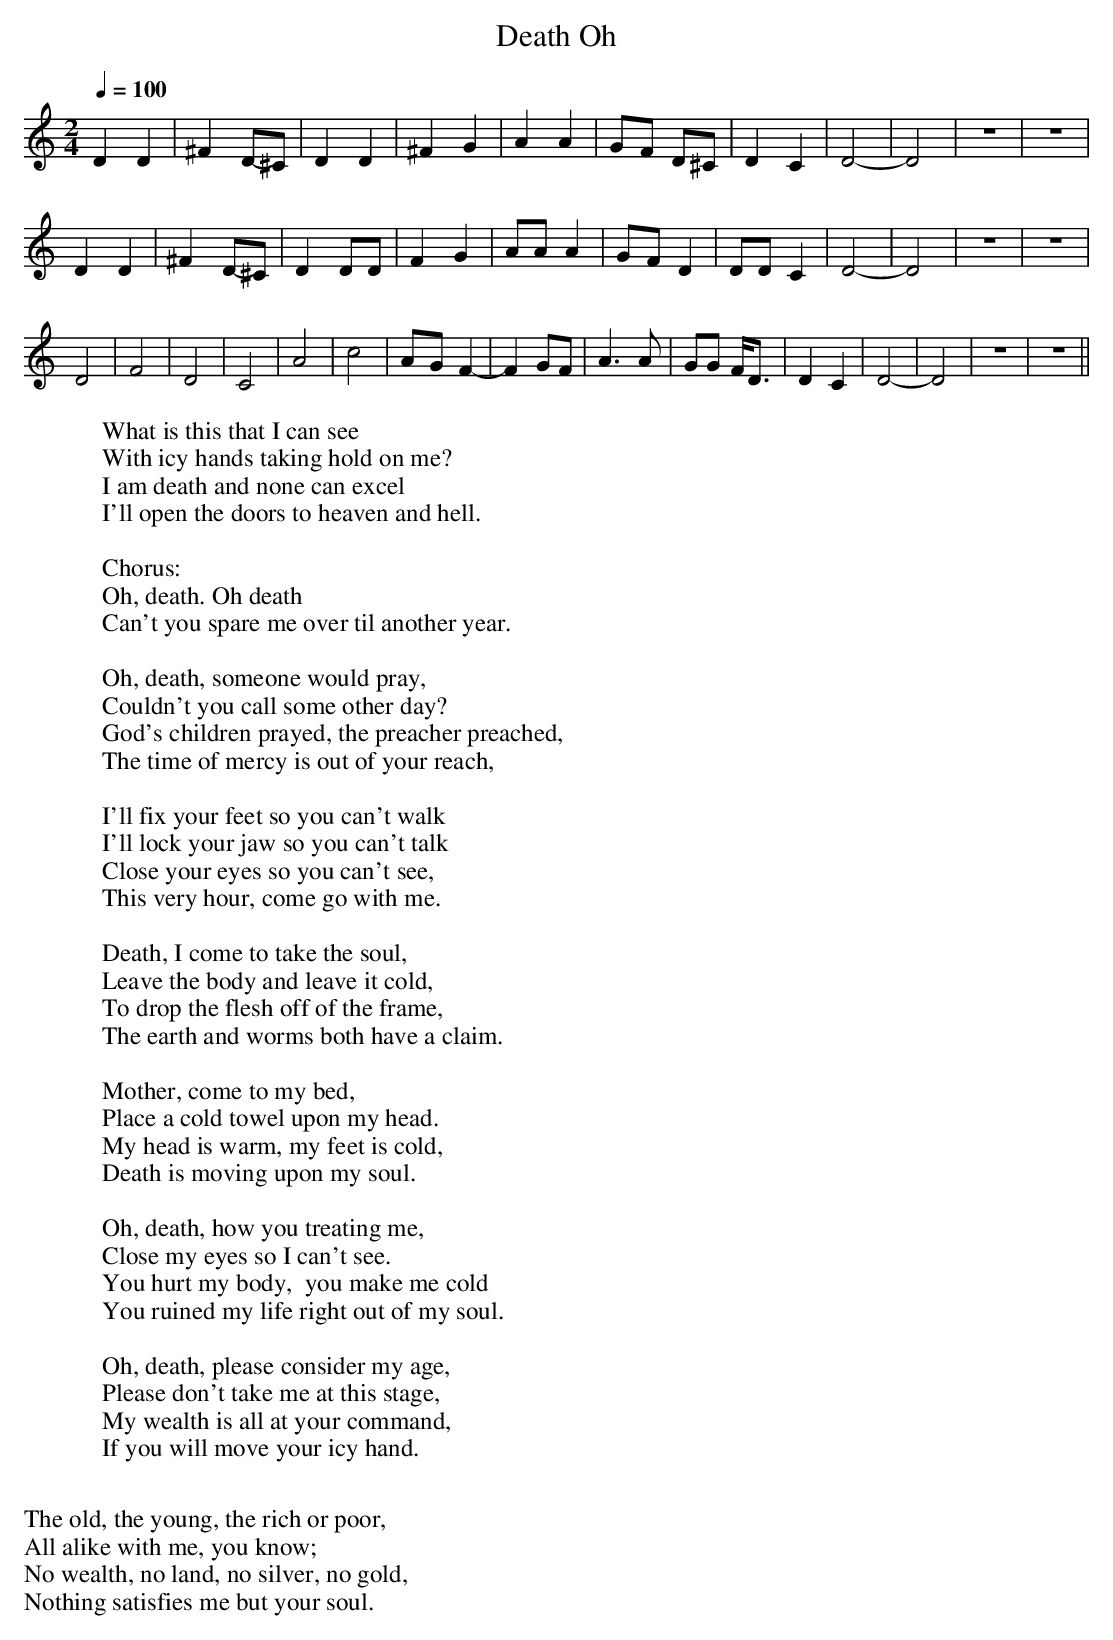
X:1
T:Oh, Death
M:2/4
L:1/8
Q:1/4=100
W:What is this that I can see
W:With icy hands taking hold on me?
W:I am death and none can excel
W:I'll open the doors to heaven and hell.
W:
W:Chorus:
W:Oh, death. Oh death
W:Can't you spare me over til another year.
W:
W:Oh, death, someone would pray,
W:Couldn't you call some other day?
W:God's children prayed, the preacher preached,
W:The time of mercy is out of your reach,
W:
W:I'll fix your feet so you can't walk
W:I'll lock your jaw so you can't talk
W:Close your eyes so you can't see,
W:This very hour, come go with me.
W:
W:Death, I come to take the soul,
W:Leave the body and leave it cold,
W:To drop the flesh off of the frame,
W:The earth and worms both have a claim.
W:
W:Mother, come to my bed,
W:Place a cold towel upon my head.
W:My head is warm, my feet is cold,
W:Death is moving upon my soul.
W:
W:Oh, death, how you treating me,
W:Close my eyes so I can't see.
W:You hurt my body,  you make me cold
W:You ruined my life right out of my soul.
W:
W:Oh, death, please consider my age,
W:Please don't take me at this stage,
W:My wealth is all at your command,
W:If you will move your icy hand.
W:
W:The old, the young, the rich or poor,
W:All alike with me, you know;
W:No wealth, no land, no silver, no gold,
W:Nothing satisfies me but your soul.
K:C
D2 D2|^F2 D-^C|D2 D2|^F2 G2|A2 A2|G-F D^C|D2 C2|D4-|D4|z4|z4|
D2 D2|^F2 D-^C|D2 DD|F2 G2|AA A2|G-F D2|DD C2|D4-|D4|z4|z4|
D4-|F4|D4-|C4|A4-|c4|A-G- F2-|F2 GF|\
A3A|GG F/D3/2|D2 C2|D4-|D4|z4|z4||
